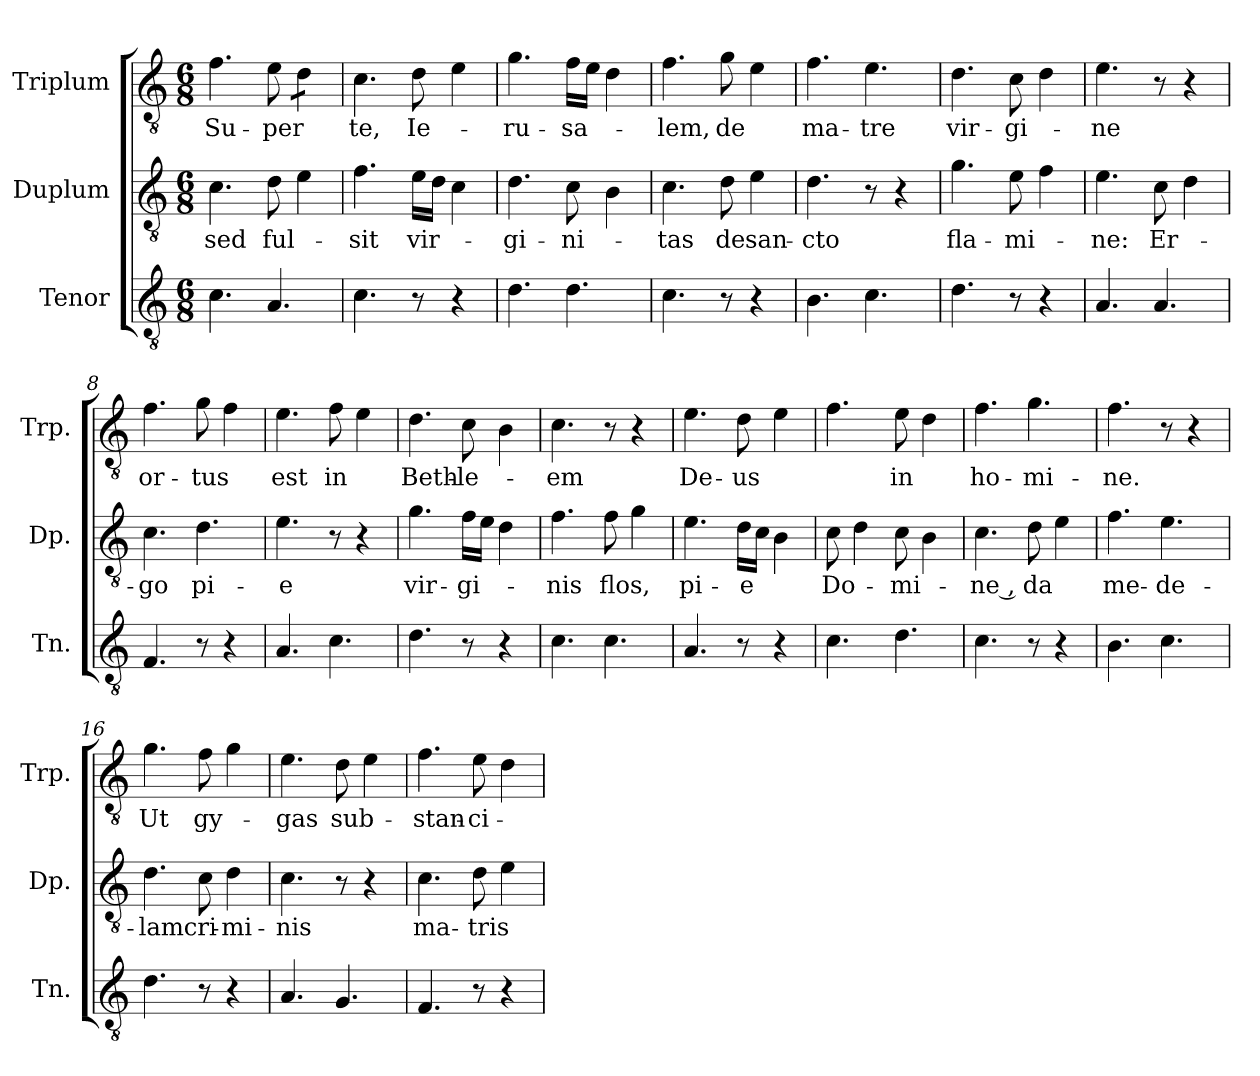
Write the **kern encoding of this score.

**kern	**kern	**text	**kern	**text
*part3	*part2	*part2	*part1	*part1
*staff3	*staff2	*staff2	*staff1	*staff1
*I"Tenor	*I"Duplum	*	*I"Triplum	*
*I'Tn.	*I'Dp.	*	*I'Trp.	*
*clefGv2	*clefGv2	*	*clefGv2	*
*k[]	*k[]	*	*k[]	*
*M6/8	*M6/8	*	*M6/8	*
=1	=1	=1	=1	=1
!	!	!LO:LY:b	!	!LO:LY:b
4.c\	4.c\	sed	4.f\	Su-
!	!	!LO:LY:b	!	!LO:LY:b
4.A/	8d\	ful-	8e\	-per
*	*	*	*tremolo	*
.	4e\	.	8d\L	.
.	.	.	8d\J	.
*	*	*	*Xtremolo	*
=2	=2	=2	=2	=2
!	!	!LO:LY:b	!	!LO:LY:b
4.c\	4.f\	-sit	4.c\	te,
!	!	!LO:LY:b	!	!LO:LY:b
8r	16e\LL	vir-	8d\	Ie-
.	16d\JJ	.	.	.
4r	4c\	.	4e\	.
=3	=3	=3	=3	=3
!	!	!LO:LY:b	!	!LO:LY:b
4.d\	4.d\	-gi-	4.g\	-ru-
!	!	!LO:LY:b	!	!LO:LY:b
4.d\	8c\	-ni-	16f\LL	-sa-
.	.	.	16e\JJ	.
.	4B\	.	4d\	.
=4	=4	=4	=4	=4
!	!	!LO:LY:b	!	!LO:LY:b
4.c\	4.c\	-tas	4.f\	-lem,
!	!	!LO:LY:b	!	!LO:LY:b
8r	8d\	de	8g\	de
!	!	!LO:LY:b	!	!
4r	4e\	san-	4e\	.
=5	=5	=5	=5	=5
!	!	!LO:LY:b	!	!LO:LY:b
4.B\	4.d\	-cto	4.f\	ma-
!	!	!	!	!LO:LY:b
4.c\	8r	.	4.e\	-tre
.	4r	.	.	.
=6	=6	=6	=6	=6
!	!	!LO:LY:b	!	!LO:LY:b
4.d\	4.g\	fla-	4.d\	vir-
!	!	!LO:LY:b	!	!LO:LY:b
8r	8e\	-mi-	8c\	-gi-
4r	4f\	.	4d\	.
=7	=7	=7	=7	=7
!	!	!LO:LY:b	!	!LO:LY:b
4.A/	4.e\	-ne:	4.e\	-ne
!	!	!LO:LY:b	!	!
4.A/	8c\	Er-	8r	.
.	4d\	.	4r	.
=8	=8	=8	=8	=8
!	!	!LO:LY:b	!	!LO:LY:b
4.F/	4.c\	-go	4.f\	or-
!	!	!LO:LY:b	!	!LO:LY:b
8r	4.d\	pi-	8g\	-tus
4r	.	.	4f\	.
=9	=9	=9	=9	=9
!	!	!LO:LY:b	!	!LO:LY:b
4.A/	4.e\	-e	4.e\	est
!	!	!	!	!LO:LY:b
4.c\	8r	.	8f\	in
.	4r	.	4e\	.
!!LO:LB:g=z
=10	=10	=10	=10	=10
!	!	!LO:LY:b	!	!LO:LY:b
4.d\	4.g\	vir-	4.d\	Beth-
!	!	!LO:LY:b	!	!LO:LY:b
8r	16f\LL	-gi-	8c\	-le-
.	16e\JJ	.	.	.
4r	4d\	.	4B\	.
=11	=11	=11	=11	=11
!	!	!LO:LY:b	!	!LO:LY:b
4.c\	4.f\	-nis	4.c\	-em
!	!	!LO:LY:b	!	!
4.c\	8f\	flos,	8r	.
.	4g\	.	4r	.
=12	=12	=12	=12	=12
!	!	!LO:LY:b	!	!LO:LY:b
4.A/	4.e\	pi-	4.e\	De-
!	!	!LO:LY:b	!	!LO:LY:b
8r	16d\LL	-e	8d\	-us
.	16c\JJ	.	.	.
4r	4B\	.	4e\	.
=13	=13	=13	=13	=13
!	!	!LO:LY:b	!	!
4.c\	8c\	Do-	4.f\	.
.	4d\	.	.	.
!	!	!LO:LY:b	!	!LO:LY:b
4.d\	8c\	-mi-	8e\	in
.	4B\	.	4d\	.
=14	=14	=14	=14	=14
!	!	!LO:LY:b	!	!LO:LY:b
4.c\	4.c\	-ne ,	4.f\	ho-
!	!	!LO:LY:b	!	!LO:LY:b
8r	8d\	da	4.g\	-mi-
4r	4e\	.	.	.
=15	=15	=15	=15	=15
!	!	!LO:LY:b	!	!LO:LY:b
4.B\	4.f\	me-	4.f\	-ne.
!	!	!LO:LY:b	!	!
4.c\	4.e\	-de-	8r	.
.	.	.	4r	.
=16	=16	=16	=16	=16
!	!	!LO:LY:b	!	!LO:LY:b
4.d\	4.d\	-lam	4.g\	Ut
!	!	!LO:LY:b	!	!LO:LY:b
8r	8c\	cri-	8f\	gy-
!	!	!LO:LY:b	!	!
4r	4d\	-mi-	4g\	.
=17	=17	=17	=17	=17
!	!	!LO:LY:b	!	!LO:LY:b
4.A/	4.c\	-nis	4.e\	-gas
!	!	!	!	!LO:LY:b
4.G/	8r	.	8d\	sub-
.	4r	.	4e\	.
=18	=18	=18	=18	=18
!	!	!LO:LY:b	!	!LO:LY:b
4.F/	4.c\	ma-	4.f\	-stan-
!	!	!LO:LY:b	!	!LO:LY:b
8r	8d\	-tris	8e\	-ci-
4r	4e\	.	4d\	.
=	=	=	=	=
*-	*-	*-	*-	*-
